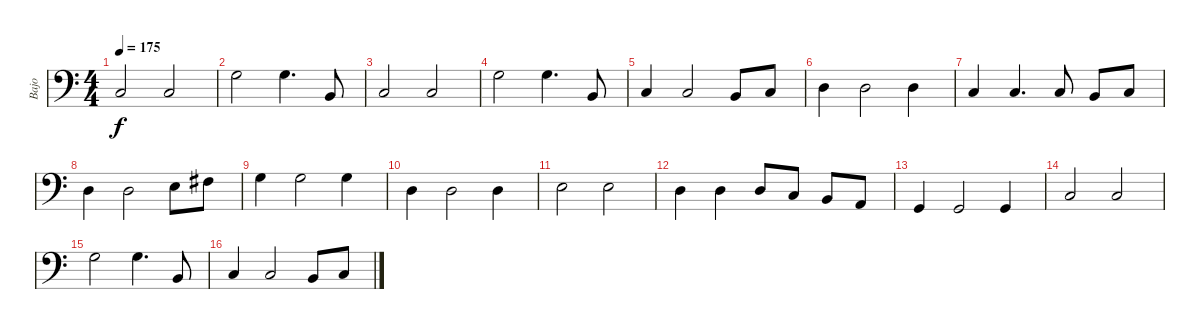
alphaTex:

\track ("Bajo" "Bajo") {instrument acousticbass}
\staff {score}
\tuning (G2 D2 A1 E1) {hide}
\ts (4 4)
\tempo 175
\clef f4
\ks c
3.3.2{dy f} 3.3.2 |
5.2.2 5.2.4{d} 2.3.8 |
3.3.2 3.3.2 |
0.1.2 0.1.4{d} 2.3.8 |
3.3.4 3.3.2 2.3.8 3.3.8 |
5.3.4 0.2.2 0.2.4 |
3.3.4 3.3.4{d} 3.3.8 2.3.8 3.3.8 |
0.2.4 0.2.2 2.2.8 4.2.8 |
0.1.4 0.1.2 0.1.4 |
0.2.4 0.2.2 0.2.4 |
2.2.2 2.2.2 |
0.2.4 0.2.4 0.2.8 3.3.8 2.3.8 0.3.8 |
3.4.4 3.4.2 3.4.4 |
3.3.2 3.3.2 |
0.1.2 0.1.4{d} 2.3.8 |
3.3.4 3.3.2 2.3.8 3.3.8
